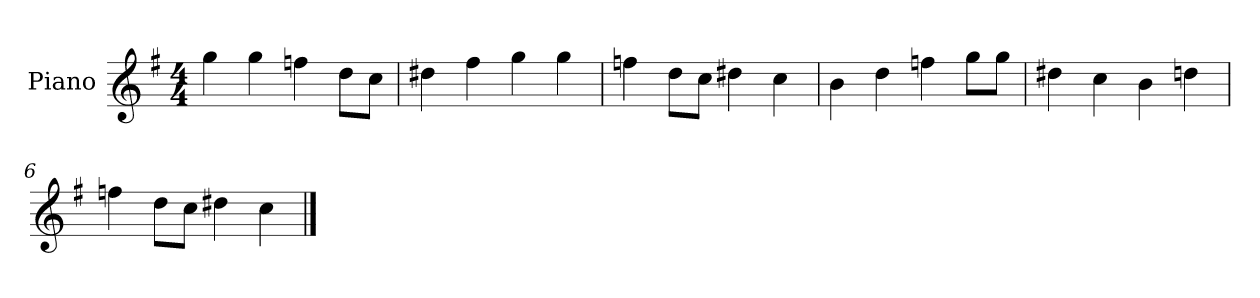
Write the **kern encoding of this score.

**kern
*part1
*staff1
*I"Piano
*I'P-no
*clefG2
*k[f#]
*M4/4
*MM90
=1
4gg\
4gg\
4ffn\
8dd\L
8cc\J
=2
4dd#X\
4ff#\
4gg\
4gg\
=3
4ffn\
8dd\L
8cc\J
4dd#X\
4cc\
=4
4b\
4dd\
4ffn\
8gg\L
8gg\J
=5
4dd#X\
4cc\
4b\
4ddn\
=6
4ffn\
8dd\L
8cc\J
4dd#X\
4cc\
==
*-
